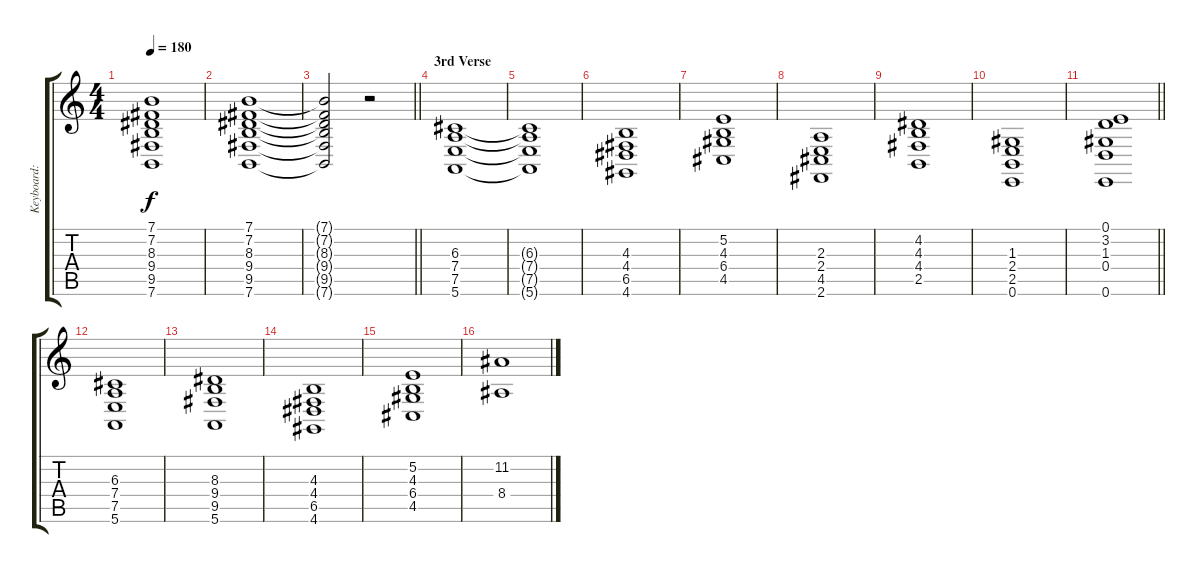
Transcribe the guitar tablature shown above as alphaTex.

\track ("Keyboard: Tsugumi Kotobuki" "Keyboard: ") {instrument lead1square}
\staff {score tabs}
\tuning (E4 B3 G3 D3 A2 E2) {hide}
\ts (4 4)
\tempo 180
\clef g2
\ks c
(7.1{t} 7.2{t} 8.3{t} 9.4{t} 9.5{t} 7.6{t}).1{dy f} |
(7.1 7.2 8.3 9.4 9.5 7.6).1 |
\barLineRight lightlight
(7.1{t} 7.2{t} 8.3{t} 9.4{t} 9.5{t} 7.6{t}).2 r.2 |
\section ("" "3rd Verse")
(6.3 7.4 7.5 5.6).1 |
(6.3{t} 7.4{t} 7.5{t} 5.6{t}).1 |
(4.3 4.4 6.5 4.6).1 |
(5.2 4.3 6.4 4.5).1 |
(2.3 2.4 4.5 2.6).1 |
(4.2 4.3 4.4 2.5).1 |
(1.3 2.4 2.5 0.6).1 |
\barLineRight lightlight
(0.1 3.2 1.3 0.4 0.6).1 |
(6.3 7.4 7.5 5.6).1 |
(8.3 9.4 9.5 5.6).1 |
(4.3 4.4 6.5 4.6).1 |
(5.2 4.3 6.4 4.5).1 |
(11.2 8.4).1
